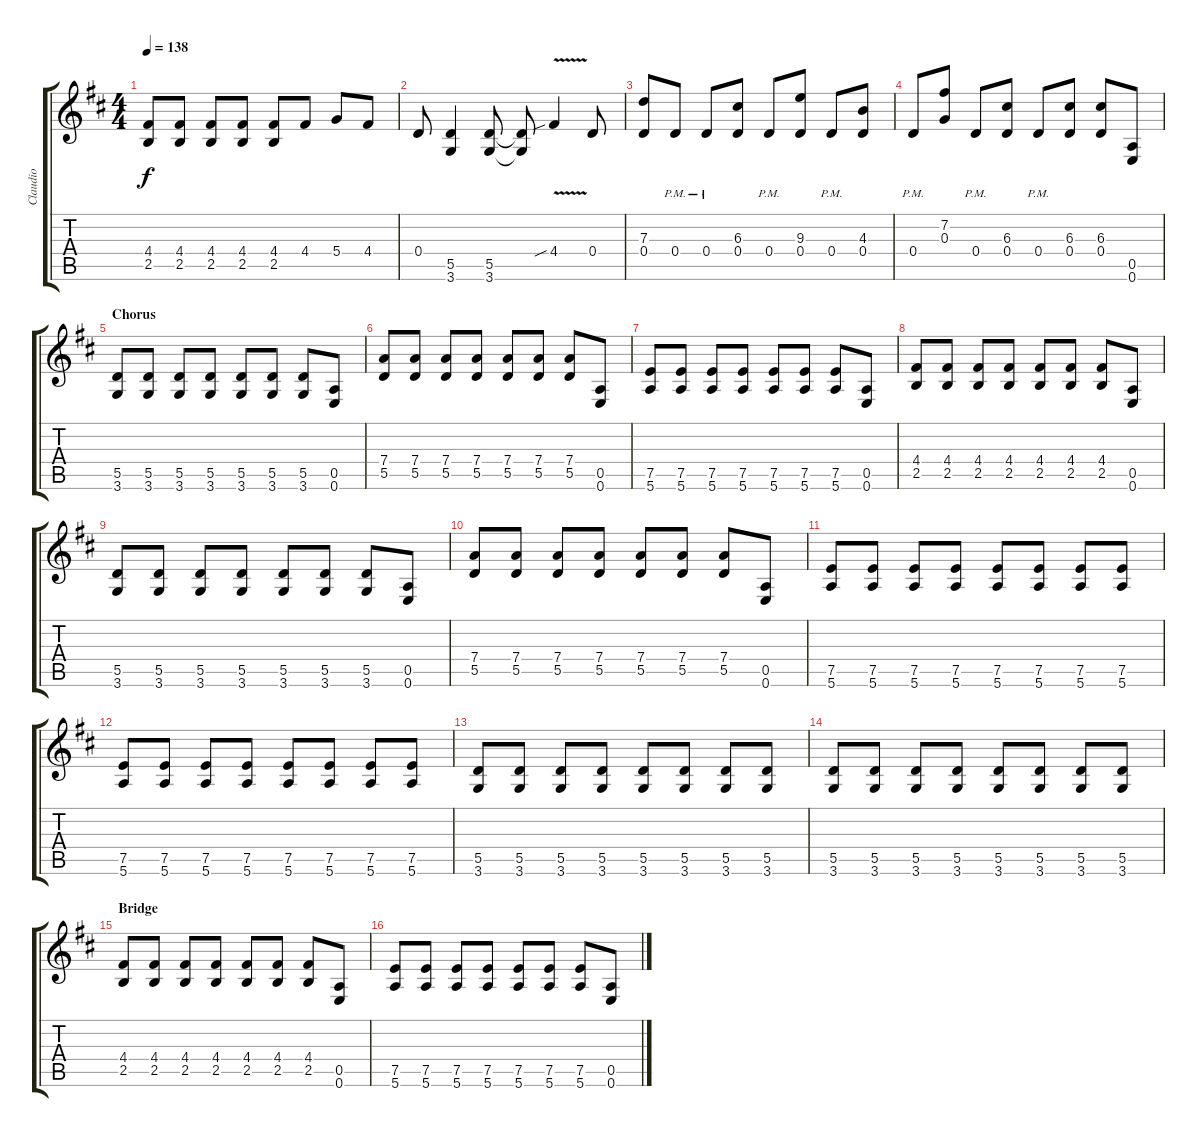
\track ("Claudio" "Claudio") {instrument overdrivenguitar}
\staff {score tabs}
\tuning (E4 B3 G3 D3 A2 E2) {hide}
\ts (4 4)
\tempo 138
\clef g2
\ks d
(4.4{t} 2.5{t}).8{dy f} (4.4 2.5).8 (4.4 2.5).8 (4.4 2.5).8 (4.4 2.5).8 4.4.8 5.4.8 4.4.8 |
0.4.8 (5.5 3.6).4 (5.5 3.6).8 (5.5{t} 3.6{t}).8 4.4{v sib}.4 0.4.8 |
(7.3 0.4).8 0.4{pm}.8 0.4{pm}.8 (6.3 0.4).8 0.4{pm}.8 (9.3 0.4).8 0.4{pm}.8 (4.3 0.4).8 |
0.4{pm}.8 (7.2 0.3).8 0.4{pm}.8 (6.3 0.4).8 0.4{pm}.8 (6.3 0.4).8 (6.3 0.4).8 (0.5 0.6).8 |
\section ("" "Chorus")
(5.5 3.6).8 (5.5 3.6).8 (5.5 3.6).8 (5.5 3.6).8 (5.5 3.6).8 (5.5 3.6).8 (5.5 3.6).8 (0.5 0.6).8 |
(7.4 5.5).8 (7.4 5.5).8 (7.4 5.5).8 (7.4 5.5).8 (7.4 5.5).8 (7.4 5.5).8 (7.4 5.5).8 (0.5 0.6).8 |
(7.5 5.6).8 (7.5 5.6).8 (7.5 5.6).8 (7.5 5.6).8 (7.5 5.6).8 (7.5 5.6).8 (7.5 5.6).8 (0.5 0.6).8 |
(4.4 2.5).8 (4.4 2.5).8 (4.4 2.5).8 (4.4 2.5).8 (4.4 2.5).8 (4.4 2.5).8 (4.4 2.5).8 (0.5 0.6).8 |
(5.5 3.6).8 (5.5 3.6).8 (5.5 3.6).8 (5.5 3.6).8 (5.5 3.6).8 (5.5 3.6).8 (5.5 3.6).8 (0.5 0.6).8 |
(7.4 5.5).8 (7.4 5.5).8 (7.4 5.5).8 (7.4 5.5).8 (7.4 5.5).8 (7.4 5.5).8 (7.4 5.5).8 (0.5 0.6).8 |
(7.5 5.6).8 (7.5 5.6).8 (7.5 5.6).8 (7.5 5.6).8 (7.5 5.6).8 (7.5 5.6).8 (7.5 5.6).8 (7.5 5.6).8 |
(7.5 5.6).8 (7.5 5.6).8 (7.5 5.6).8 (7.5 5.6).8 (7.5 5.6).8 (7.5 5.6).8 (7.5 5.6).8 (7.5 5.6).8 |
(5.5 3.6).8 (5.5 3.6).8 (5.5 3.6).8 (5.5 3.6).8 (5.5 3.6).8 (5.5 3.6).8 (5.5 3.6).8 (5.5 3.6).8 |
(5.5 3.6).8 (5.5 3.6).8 (5.5 3.6).8 (5.5 3.6).8 (5.5 3.6).8 (5.5 3.6).8 (5.5 3.6).8 (5.5 3.6).8 |
\section ("" "Bridge")
(4.4 2.5).8 (4.4 2.5).8 (4.4 2.5).8 (4.4 2.5).8 (4.4 2.5).8 (4.4 2.5).8 (4.4 2.5).8 (0.5 0.6).8 |
(7.5 5.6).8 (7.5 5.6).8 (7.5 5.6).8 (7.5 5.6).8 (7.5 5.6).8 (7.5 5.6).8 (7.5 5.6).8 (0.5 0.6).8
